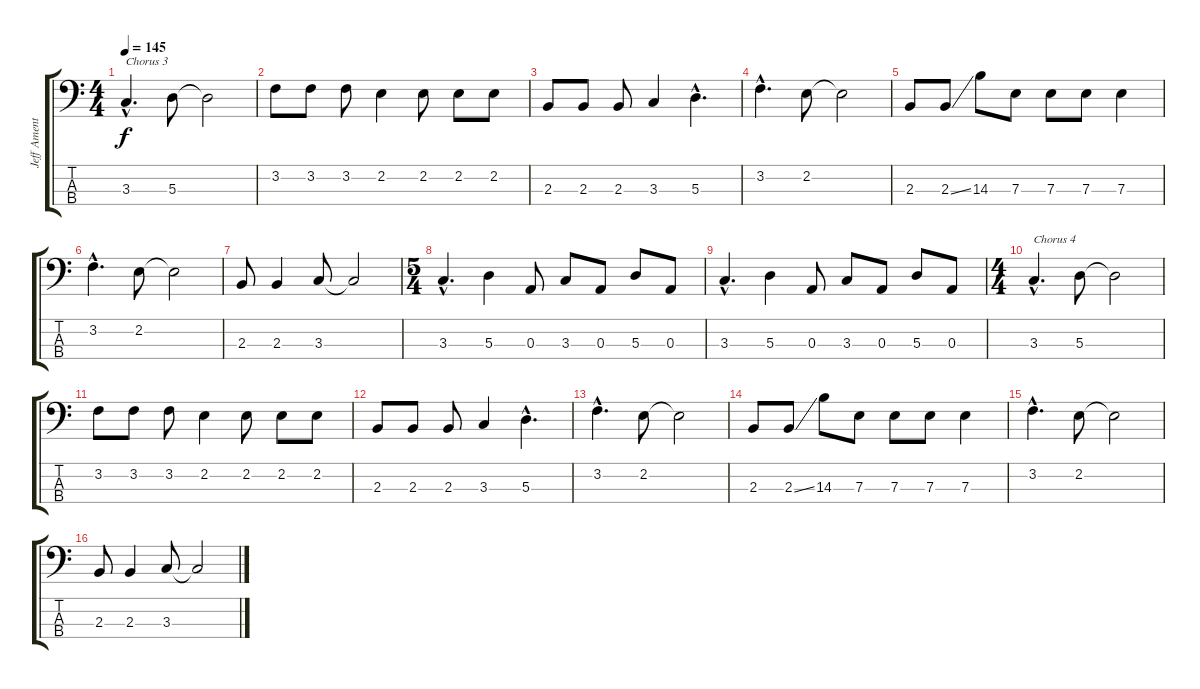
\track ("Jeff Ament" "Jeff Ament") {instrument electricbassfinger}
\staff {score tabs}
\tuning (G2 D2 A1 E1) {hide}
\ts (4 4)
\tempo 145
\clef f4
\ks c
3.3{hac}.4{d txt "Chorus 3" dy f} 5.3.8 5.3{t}.2 |
3.2.8 3.2.8 3.2.8 2.2.4 2.2.8 2.2.8 2.2.8 |
2.3.8 2.3.8 2.3.8 3.3.4 5.3{hac}.4{d} |
3.2{hac}.4{d} 2.2.8 2.2{t}.2 |
2.3.8 2.3{ss}.8 14.3.8 7.3.8 7.3.8 7.3.8 7.3.4 |
3.2{hac}.4{d} 2.2.8 2.2{t}.2 |
2.3.8 2.3.4 3.3.8 3.3{t}.2 |
\ts (5 4)
3.3{hac}.4{d} 5.3.4 0.3.8 3.3.8 0.3.8 5.3.8 0.3.8 |
3.3{hac}.4{d} 5.3.4 0.3.8 3.3.8 0.3.8 5.3.8 0.3.8 |
\ts (4 4)
3.3{hac}.4{d txt "Chorus 4"} 5.3.8 5.3{t}.2 |
3.2.8 3.2.8 3.2.8 2.2.4 2.2.8 2.2.8 2.2.8 |
2.3.8 2.3.8 2.3.8 3.3.4 5.3{hac}.4{d} |
3.2{hac}.4{d} 2.2.8 2.2{t}.2 |
2.3.8 2.3{ss}.8 14.3.8 7.3.8 7.3.8 7.3.8 7.3.4 |
3.2{hac}.4{d} 2.2.8 2.2{t}.2 |
2.3.8 2.3.4 3.3.8 3.3{t}.2
